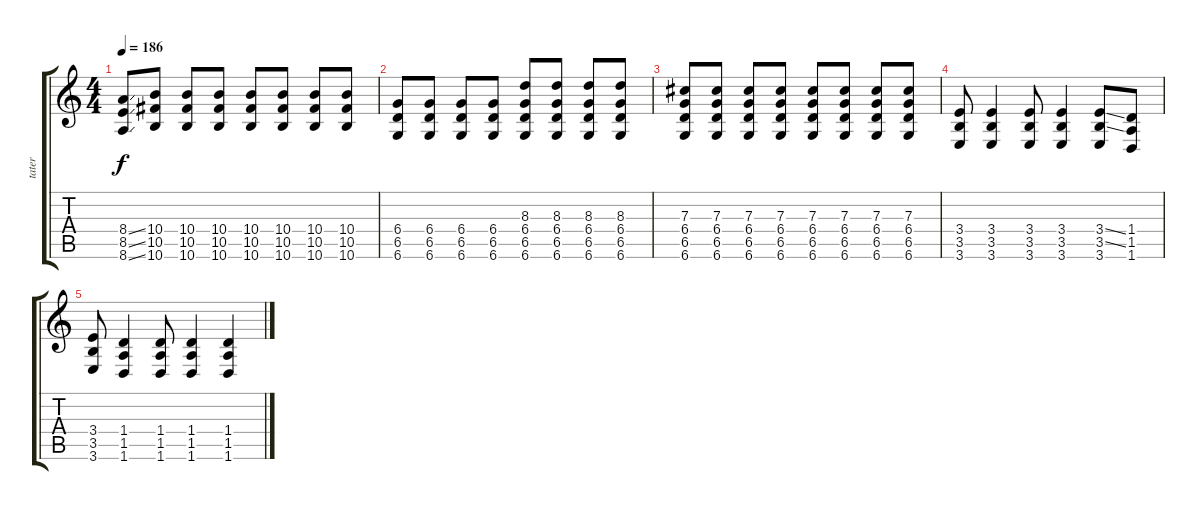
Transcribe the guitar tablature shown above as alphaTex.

\track ("tater" "tater") {instrument electricguitarclean}
\staff {score tabs}
\tuning (Eb4 Bb3 Gb3 Db3 Ab2 Db2) {hide}
\ts (4 4)
\tempo 186
\clef g2
\ks c
(8.4{ss} 8.5{ss} 8.6{ss}).8{dy f} (10.4 10.5 10.6).8 (10.4 10.5 10.6).8 (10.4 10.5 10.6).8 (10.4 10.5 10.6).8 (10.4 10.5 10.6).8 (10.4 10.5 10.6).8 (10.4 10.5 10.6).8 |
(6.4 6.5 6.6).8 (6.4 6.5 6.6).8 (6.4 6.5 6.6).8 (6.4 6.5 6.6).8 (8.3 6.4 6.5 6.6).8 (8.3 6.4 6.5 6.6).8 (8.3 6.4 6.5 6.6).8 (8.3 6.4 6.5 6.6).8 |
(7.3 6.4 6.5 6.6).8 (7.3 6.4 6.5 6.6).8 (7.3 6.4 6.5 6.6).8 (7.3 6.4 6.5 6.6).8 (7.3 6.4 6.5 6.6).8 (7.3 6.4 6.5 6.6).8 (7.3 6.4 6.5 6.6).8 (7.3 6.4 6.5 6.6).8 |
(3.4 3.5 3.6).8 (3.4 3.5 3.6).4 (3.4 3.5 3.6).8 (3.4 3.5 3.6).4 (3.4{ss} 3.5{ss} 3.6).8 (1.4 1.5 1.6).8 |
(3.4 3.5 3.6).8 (1.4 1.5 1.6).4 (1.4 1.5 1.6).8 (1.4 1.5 1.6).4 (1.4 1.5 1.6).4
